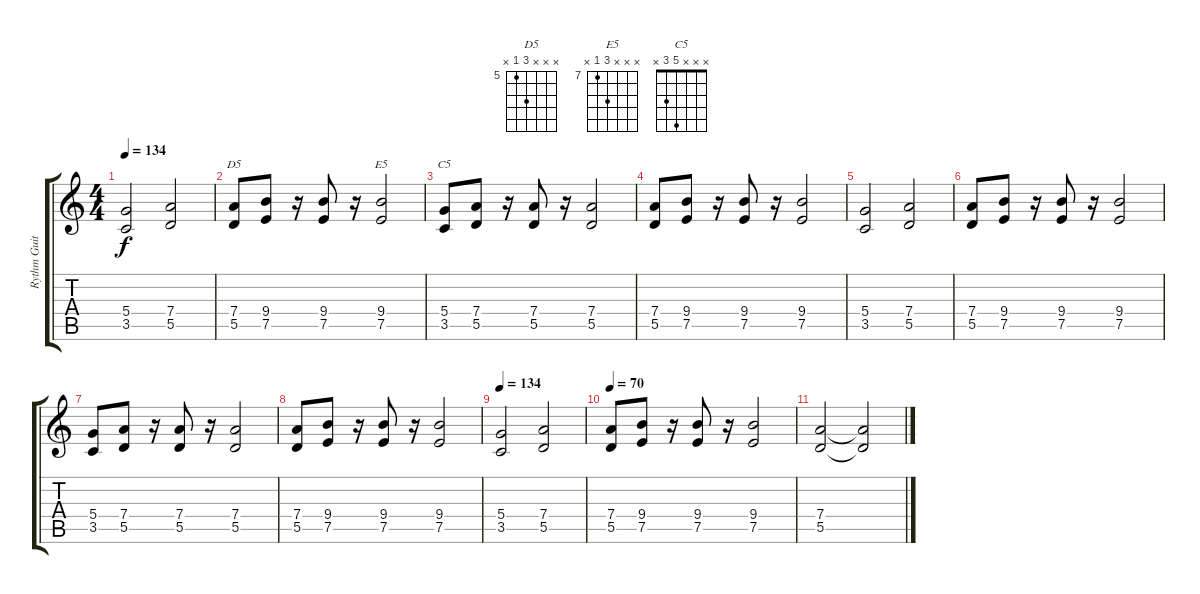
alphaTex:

\track ("Rythm Guitar" "Rythm Guit") {instrument distortionguitar}
\staff {score tabs}
\tuning (E4 B3 G3 D3 A2 E2) {hide}
\chord ("D5" x x x 7 5 x) {firstfret 5}
\chord ("E5" x x x 9 7 x) {firstfret 7}
\chord ("C5" x x x 5 3 x)
\ts (4 4)
\tempo 134
\clef g2
\ks c
(5.4 3.5).2{dy f} (7.4 5.5).2 |
(7.4 5.5).8{ch "D5"} (9.4 7.5).8 r.16 (9.4 7.5).8 r.16 (9.4 7.5).2{ch "E5"} |
(5.4 3.5).8{ch "C5"} (7.4 5.5).8 r.16 (7.4 5.5).8 r.16 (7.4 5.5).2 |
(7.4 5.5).8 (9.4 7.5).8 r.16 (9.4 7.5).8 r.16 (9.4 7.5).2 |
(5.4 3.5).2 (7.4 5.5).2 |
(7.4 5.5).8 (9.4 7.5).8 r.16 (9.4 7.5).8 r.16 (9.4 7.5).2 |
(5.4 3.5).8 (7.4 5.5).8 r.16 (7.4 5.5).8 r.16 (7.4 5.5).2 |
(7.4 5.5).8 (9.4 7.5).8 r.16 (9.4 7.5).8 r.16 (9.4 7.5).2 |
\tempo 134
(5.4 3.5).2 (7.4 5.5).2 |
\tempo 70
(7.4 5.5).8 (9.4 7.5).8 r.16 (9.4 7.5).8 r.16 (9.4 7.5).2 |
(7.4 5.5).2 (7.4{t} 5.5{t}).2
